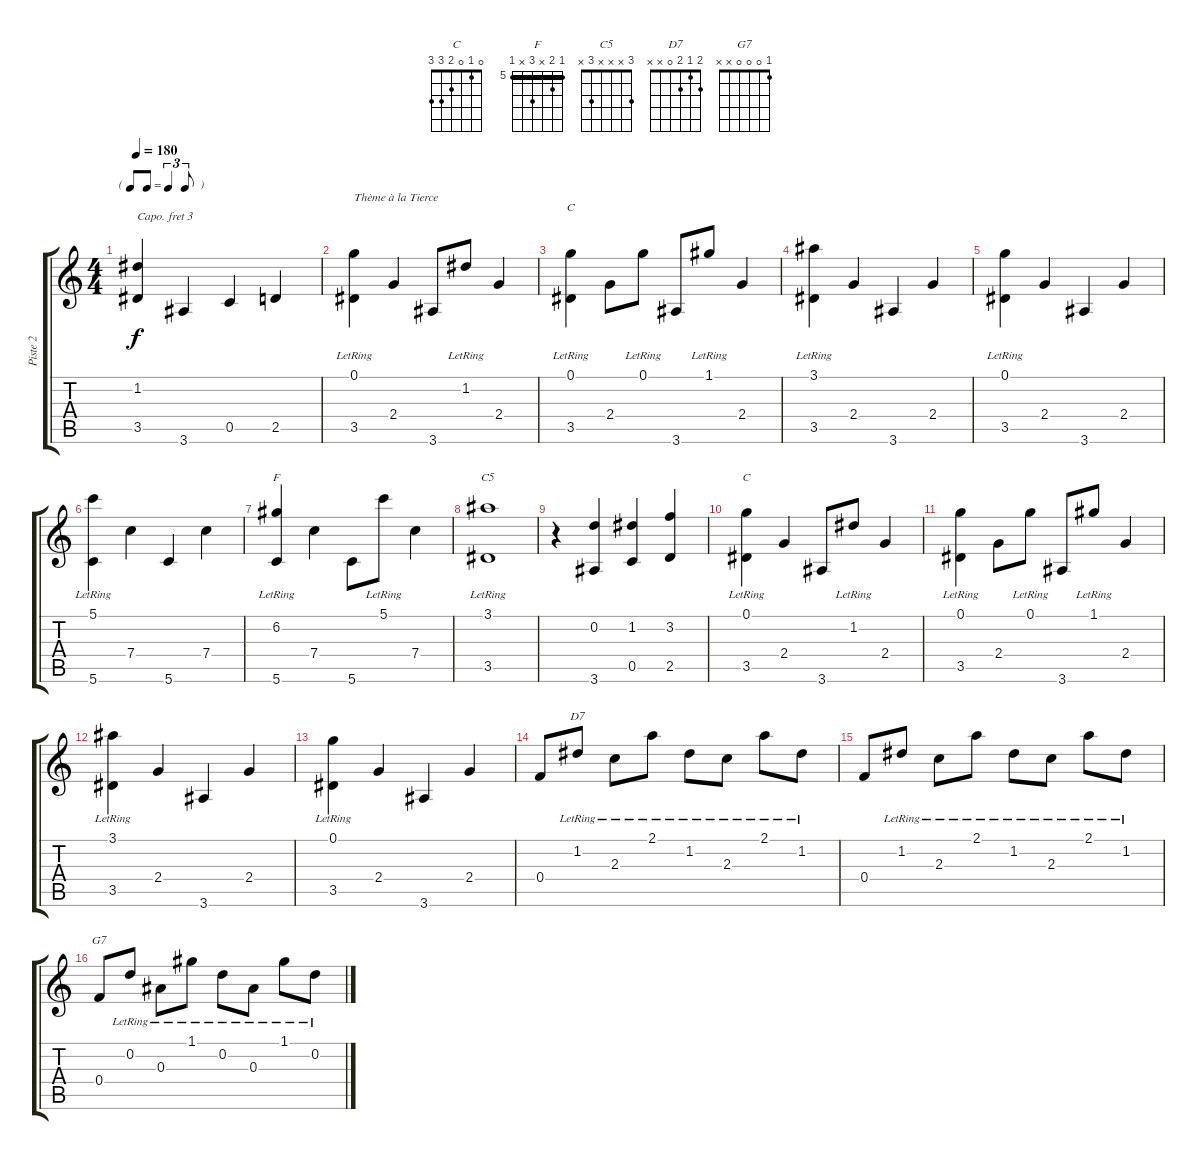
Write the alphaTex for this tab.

\track ("Piste 2" "Piste 2") {instrument electricbasspick}
\staff {score tabs}
\capo 3
\tuning (E4 B3 G3 D3 A2 E2) {hide}
\chord ("C" x x x x x x)
\chord ("F" 5 6 x 7 x 5) {firstfret 5 barre 5}
\chord ("C5" 3 x x x 3 x)
\chord ("C" 0 1 0 2 3 3)
\chord ("D7" 2 1 2 0 x x)
\chord ("G7" 1 0 0 0 x x)
\ts (4 4)
\tf triplet8th
\tempo 180
\clef g2
\ks c
(1.2 3.5).4{dy f} 3.6.4 0.5.4 2.5.4 |
(0.1{lr} 3.5).4{txt "Thème à la Tierce"} 2.4.4 3.6.8 1.2{lr}.8 2.4.4 |
(0.1{lr} 3.5).4{ch "C"} 2.4.8 0.1{lr}.8 3.6.8 1.1{lr}.8 2.4.4 |
(3.1{lr} 3.5).4 2.4.4 3.6.4 2.4.4 |
(0.1{lr} 3.5).4 2.4.4 3.6.4 2.4.4 |
(5.1{lr} 5.6).4 7.4.4 5.6.4 7.4.4 |
(6.2{lr} 5.6).4{ch "F"} 7.4.4 5.6.8 5.1{lr}.8 7.4.4 |
(3.1{lr} 3.5).1{ch "C5"} |
r.4 (0.2 3.6).4 (1.2 0.5).4 (3.2 2.5).4 |
(0.1{lr} 3.5).4{ch "C"} 2.4.4 3.6.8 1.2{lr}.8 2.4.4 |
(0.1{lr} 3.5).4 2.4.8 0.1{lr}.8 3.6.8 1.1{lr}.8 2.4.4 |
(3.1{lr} 3.5).4 2.4.4 3.6.4 2.4.4 |
(0.1{lr} 3.5).4 2.4.4 3.6.4 2.4.4 |
0.4.8 1.2{lr}.8{ch "D7"} 2.3{lr}.8 2.1{lr}.8 1.2{lr}.8 2.3{lr}.8 2.1{lr}.8 1.2{lr}.8 |
0.4.8 1.2{lr}.8 2.3{lr}.8 2.1{lr}.8 1.2{lr}.8 2.3{lr}.8 2.1{lr}.8 1.2{lr}.8 |
0.4.8{ch "G7"} 0.2{lr}.8 0.3{lr}.8 1.1{lr}.8 0.2{lr}.8 0.3{lr}.8 1.1{lr}.8 0.2{lr}.8
